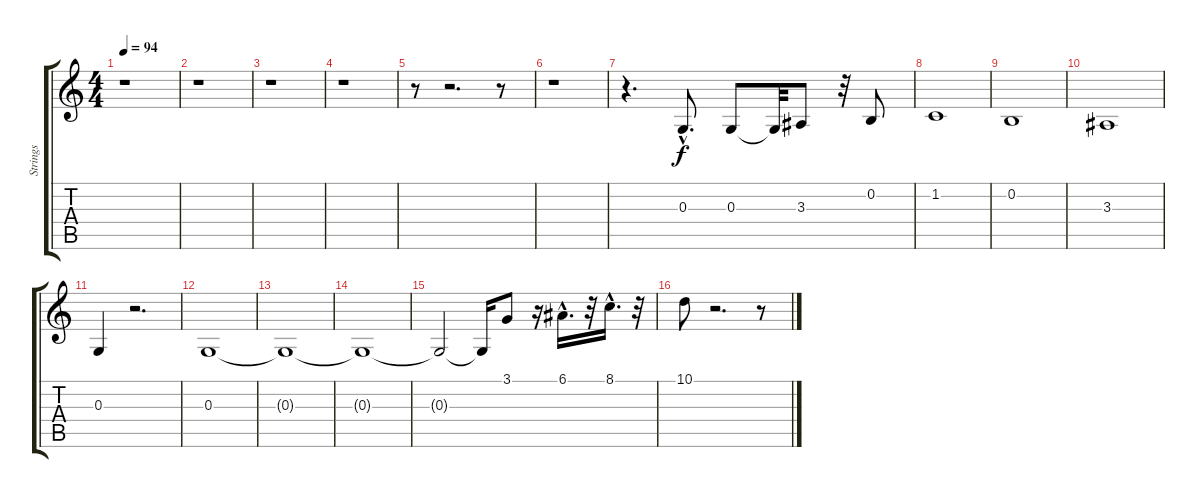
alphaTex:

\track ("Strings" "Strings") {instrument stringensemble1}
\staff {score tabs}
\tuning (E4 B3 G3 D3 A2 E2) {hide}
\ts (4 4)
\tempo 94
\clef g2
\ks c
r.1{dy f} |
r.1 |
r.1 |
r.1 |
r.8 r.2{d} r.8 |
r.1 |
r.4{d} 0.3{hac}.8{d} 0.3.8 0.3{t}.32 3.3.8 r.32 0.2.8 |
1.2.1 |
0.2.1 |
3.3.1 |
0.3.4{volume 13} r.2{d} |
0.3.1{volume 11} |
0.3{t}.1 |
0.3{t}.1 |
0.3{t}.2 0.3{t}.16 3.1.8{volume 12} r.16 6.1{hac}.16{d volume 12} r.32 8.1{hac}.16{d volume 13} r.32 |
10.1.8{volume 14} r.2{d} r.8
